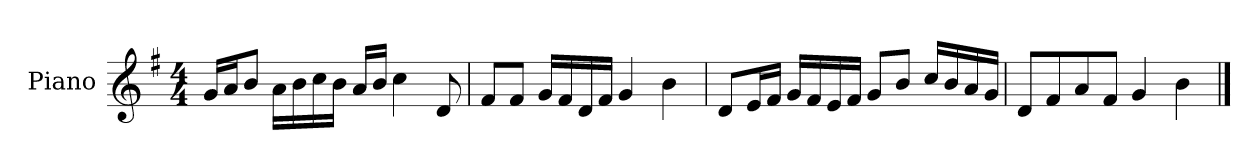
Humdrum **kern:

**kern
*part1
*staff1
*I"Piano
*I'P-no
*clefG2
*k[f#]
*M4/4
*MM90
=1
16g/LL
16a/J
8b/J
16a\LL
16b\
16cc\
16b\JJ
16a/LL
16b/JJ
4cc\
8d/
=2
8f#/L
8f#/J
16g/LL
16f#/
16d/
16f#/JJ
4g/
4b\
=3
8d/L
16e/L
16f#/JJ
16g/LL
16f#/
16e/
16f#/JJ
8g/L
8b/J
16cc/LL
16b/
16a/
16g/JJ
=4
8d/L
8f#/
8a/
8f#/J
4g/
4b\
==
*-
